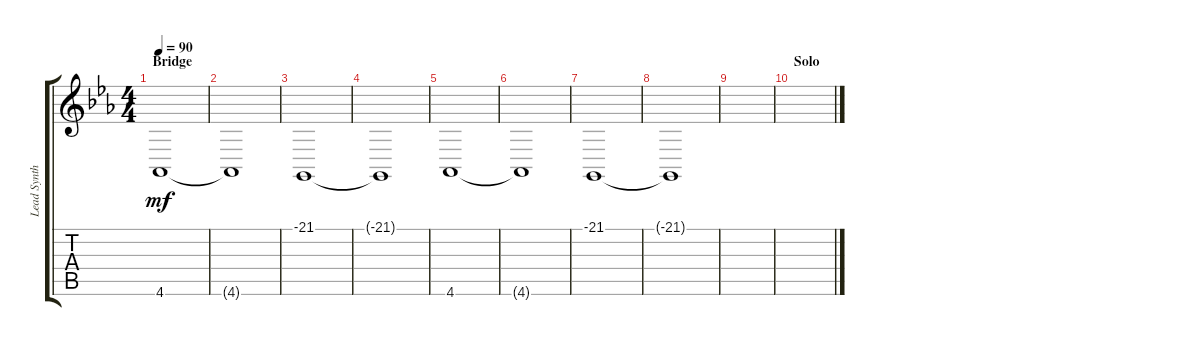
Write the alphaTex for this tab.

\track ("Lead Synthesizer (Staff 1)" "Lead Synth") {instrument lead7fifths}
\staff {score tabs}
\tuning (E4 B3 G3 D3 A2 E2) {hide}
\ts (4 4)
\section ("" "Bridge")
\tempo 90
\clef g2
\ks cminor
4.6.1{dy mf} |
4.6{t}.1 |
-21.1.1 |
-21.1{t}.1 |
4.6.1 |
4.6{t}.1 |
-21.1.1 |
-21.1{t}.1 |
|
\section ("" "Solo")
